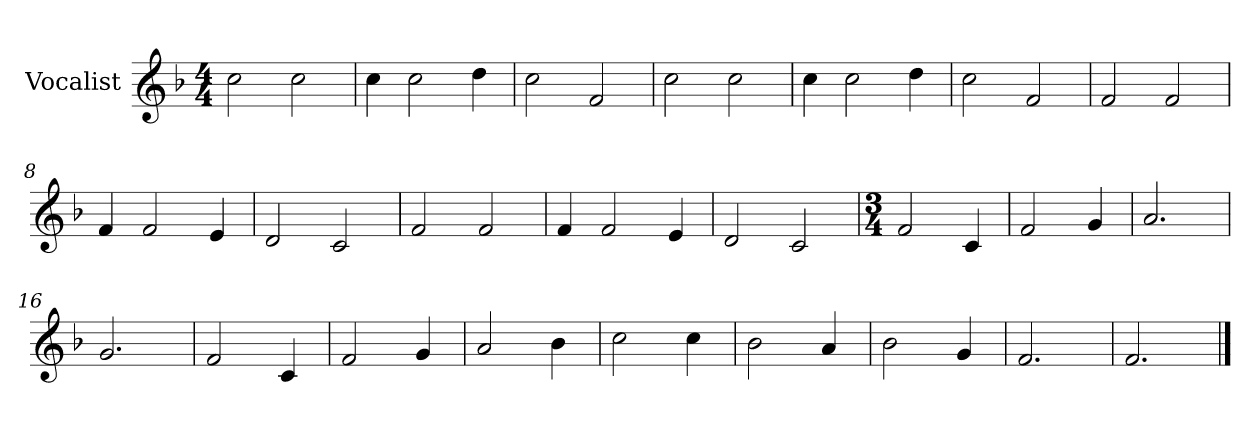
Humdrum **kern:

**kern
*part1
*staff1
*I"Vocalist
*k[b-]
*F:
*M4/4
=1
2cc
2cc
=2
4cc
2cc
4dd
=3
2cc
2f
=4
2cc
2cc
=5
4cc
2cc
4dd
=6
2cc
2f
=7
2f
2f
=8
4f
2f
4e
=9
2d
2c
=10
2f
2f
=11
4f
2f
4e
=12
2d
2c
=13
*M3/4
2f
4c
=14
2f
4g
=15
2.a
=16
2.g
=17
2f
4c
=18
2f
4g
=19
2a
4b-
=20
2cc
4cc
=21
2b-
4a
=22
2b-
4g
=23
2.f
=24
2.f
==
*-
